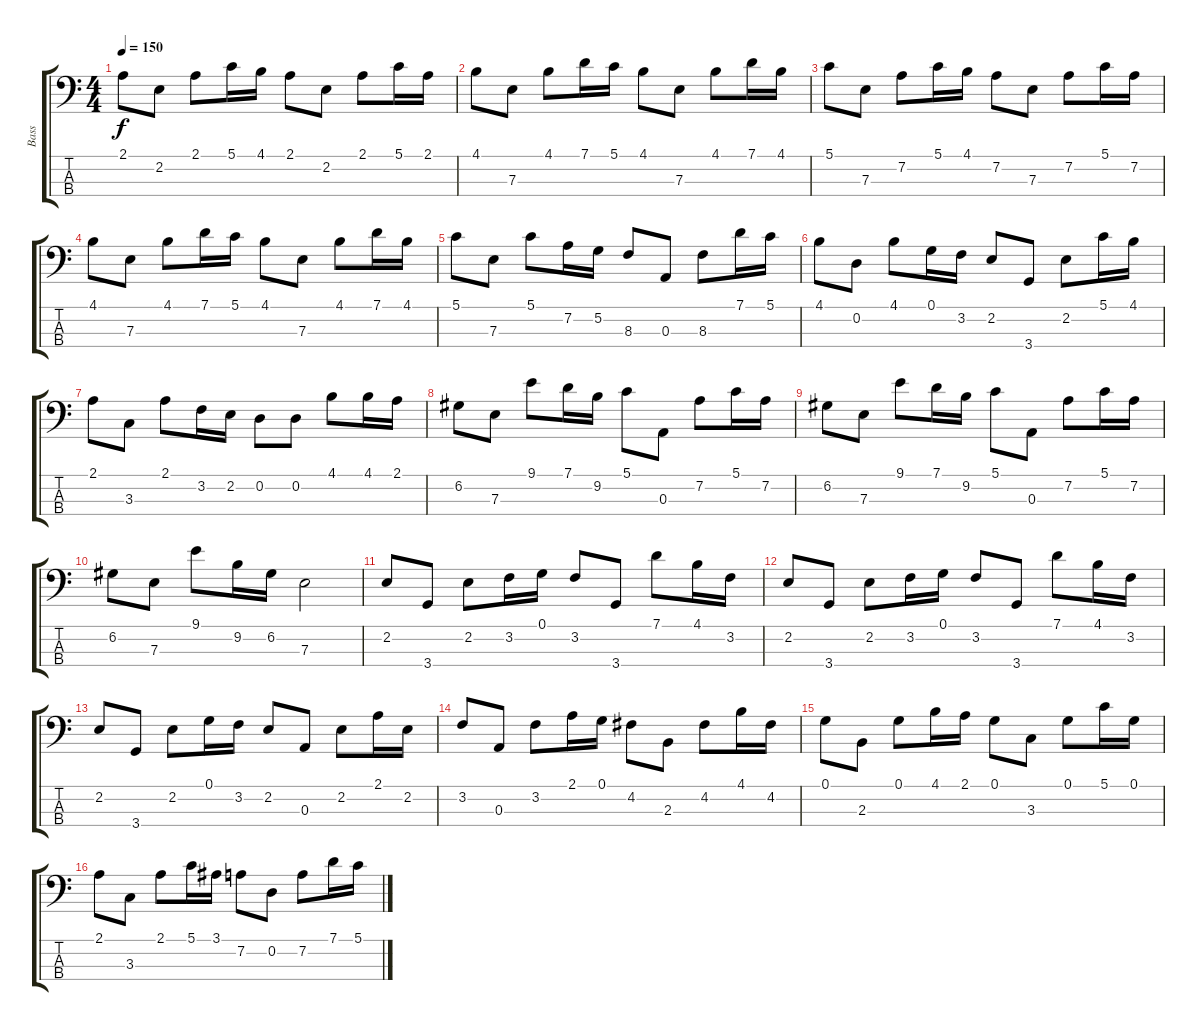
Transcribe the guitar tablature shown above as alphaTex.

\track ("Bass" "Bass") {instrument acousticbass}
\staff {score tabs}
\tuning (G2 D2 A1 E1) {hide}
\ts (4 4)
\tempo 150
\clef f4
\ks c
2.1.8{dy f instrument acousticbass} 2.2.8 2.1.8 5.1.16 4.1.16 2.1.8 2.2.8 2.1.8 5.1.16 2.1.16 |
4.1.8 7.3.8 4.1.8 7.1.16 5.1.16 4.1.8 7.3.8 4.1.8 7.1.16 4.1.16 |
5.1.8 7.3.8 7.2.8 5.1.16 4.1.16 7.2.8 7.3.8 7.2.8 5.1.16 7.2.16 |
4.1.8 7.3.8 4.1.8 7.1.16 5.1.16 4.1.8 7.3.8 4.1.8 7.1.16 4.1.16 |
5.1.8 7.3.8 5.1.8 7.2.16 5.2.16 8.3.8 0.3.8 8.3.8 7.1.16 5.1.16 |
4.1.8 0.2.8 4.1.8 0.1.16 3.2.16 2.2.8 3.4.8 2.2.8 5.1.16 4.1.16 |
2.1.8 3.3.8 2.1.8 3.2.16 2.2.16 0.2.8 0.2.8 4.1.8 4.1.16 2.1.16 |
6.2.8 7.3.8 9.1.8 7.1.16 9.2.16 5.1.8 0.3.8 7.2.8 5.1.16 7.2.16 |
6.2.8 7.3.8 9.1.8 7.1.16 9.2.16 5.1.8 0.3.8 7.2.8 5.1.16 7.2.16 |
6.2.8 7.3.8 9.1.8 9.2.16 6.2.16 7.3.2 |
2.2.8 3.4.8 2.2.8 3.2.16 0.1.16 3.2.8 3.4.8 7.1.8 4.1.16 3.2.16 |
2.2.8 3.4.8 2.2.8 3.2.16 0.1.16 3.2.8 3.4.8 7.1.8 4.1.16 3.2.16 |
2.2.8 3.4.8 2.2.8 0.1.16 3.2.16 2.2.8 0.3.8 2.2.8 2.1.16 2.2.16 |
3.2.8 0.3.8 3.2.8 2.1.16 0.1.16 4.2.8 2.3.8 4.2.8 4.1.16 4.2.16 |
0.1.8 2.3.8 0.1.8 4.1.16 2.1.16 0.1.8 3.3.8 0.1.8 5.1.16 0.1.16 |
2.1.8 3.3.8 2.1.8 5.1.16 3.1.16 7.2.8 0.2.8 7.2.8 7.1.16 5.1.16
